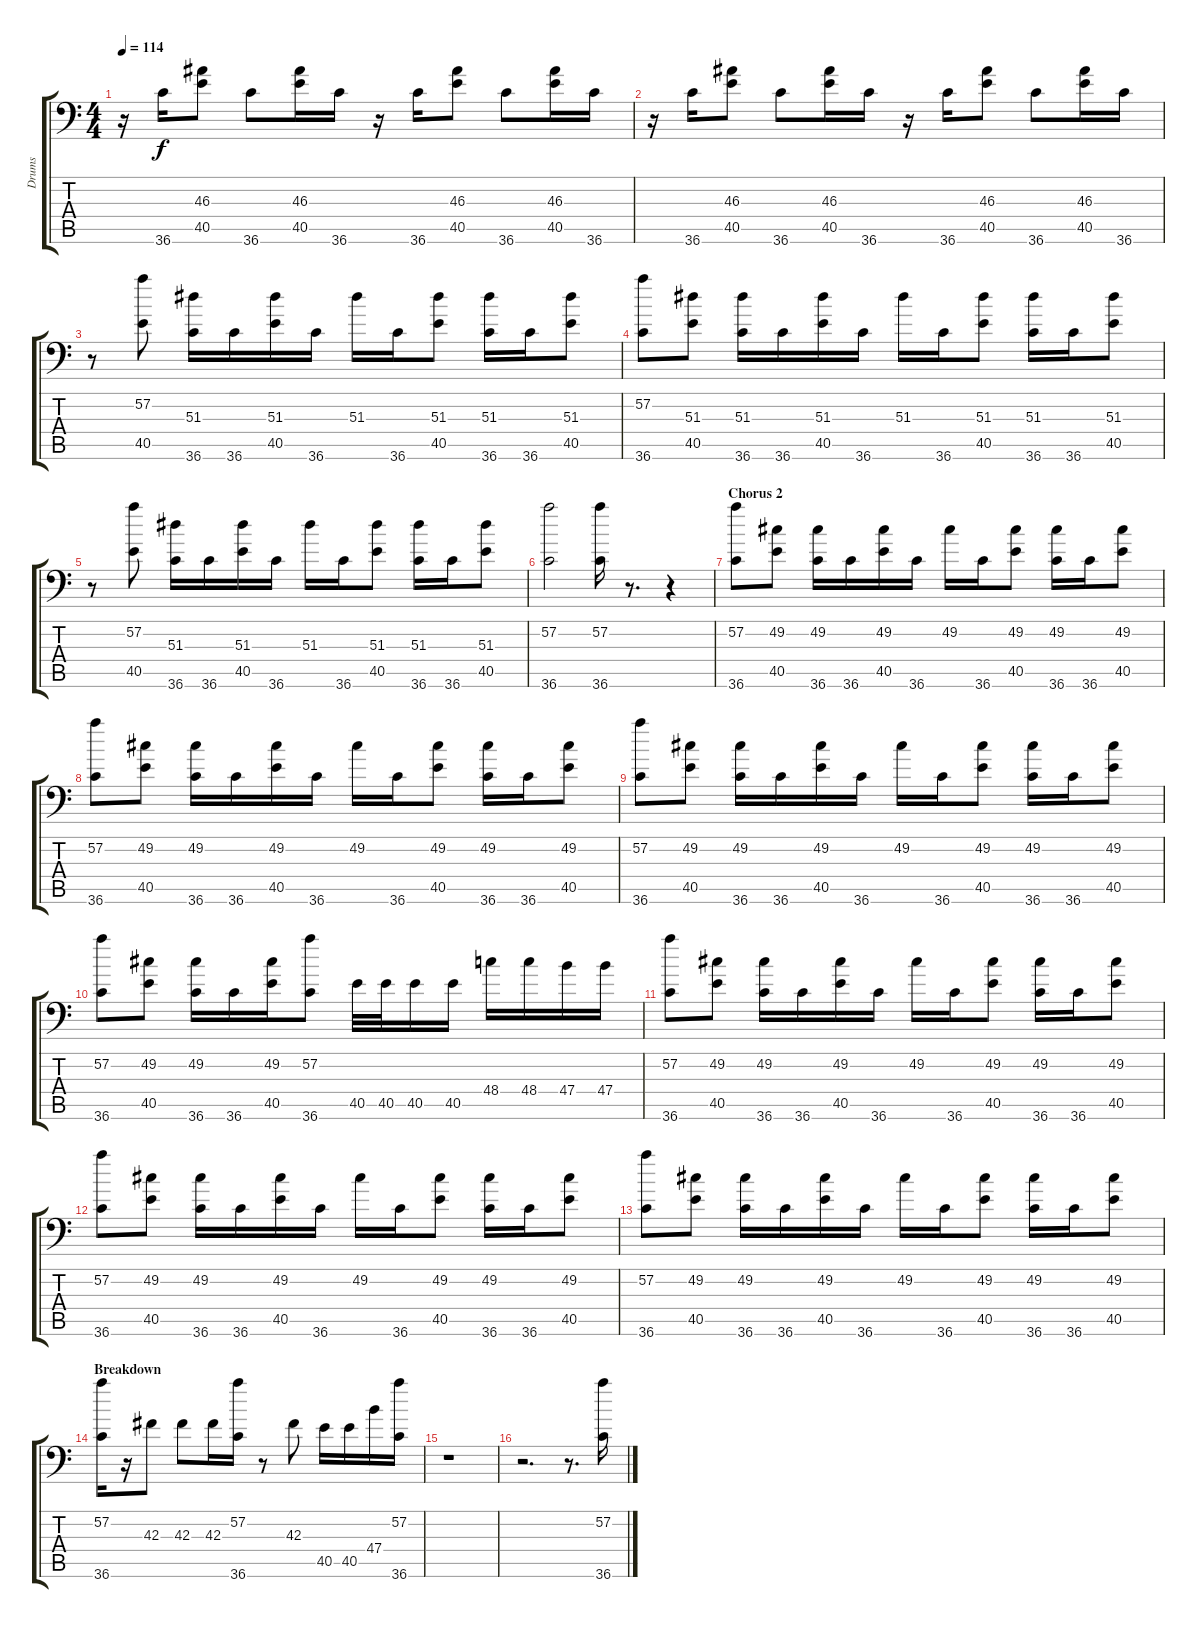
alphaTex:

\track ("Drums" "Drums") {instrument acousticgrandpiano}
\staff {score tabs}
\tuning (C-1 C-1 C-1 C-1 C-1 C-1) {hide}
\ts (4 4)
\tempo 114
\clef f4
\ks c
r.16{dy f} 36.6.16 (46.3 40.5).8 36.6.8 (46.3 40.5).16 36.6.16 r.16 36.6.16 (46.3 40.5).8 36.6.8 (46.3 40.5).16 36.6.16 |
r.16 36.6.16 (46.3 40.5).8 36.6.8 (46.3 40.5).16 36.6.16 r.16 36.6.16 (46.3 40.5).8 36.6.8 (46.3 40.5).16 36.6.16 |
r.8 (57.2 40.5).8 (51.3 36.6).16 36.6.16 (51.3 40.5).16 36.6.16 51.3.16 36.6.16 (51.3 40.5).8 (51.3 36.6).16 36.6.16 (51.3 40.5).8 |
(57.2 36.6).8 (51.3 40.5).8 (51.3 36.6).16 36.6.16 (51.3 40.5).16 36.6.16 51.3.16 36.6.16 (51.3 40.5).8 (51.3 36.6).16 36.6.16 (51.3 40.5).8 |
r.8 (57.2 40.5).8 (51.3 36.6).16 36.6.16 (51.3 40.5).16 36.6.16 51.3.16 36.6.16 (51.3 40.5).8 (51.3 36.6).16 36.6.16 (51.3 40.5).8 |
(57.2 36.6).2 (57.2 36.6).16 r.8{d} r.4 |
\section ("" "Chorus 2")
(57.2 36.6).8 (49.2 40.5).8 (49.2 36.6).16 36.6.16 (49.2 40.5).16 36.6.16 49.2.16 36.6.16 (49.2 40.5).8 (49.2 36.6).16 36.6.16 (49.2 40.5).8 |
(57.2 36.6).8 (49.2 40.5).8 (49.2 36.6).16 36.6.16 (49.2 40.5).16 36.6.16 49.2.16 36.6.16 (49.2 40.5).8 (49.2 36.6).16 36.6.16 (49.2 40.5).8 |
(57.2 36.6).8 (49.2 40.5).8 (49.2 36.6).16 36.6.16 (49.2 40.5).16 36.6.16 49.2.16 36.6.16 (49.2 40.5).8 (49.2 36.6).16 36.6.16 (49.2 40.5).8 |
(57.2 36.6).8 (49.2 40.5).8 (49.2 36.6).16 36.6.16 (49.2 40.5).16 (57.2 36.6).8 40.5.32 40.5.32 40.5.16 40.5.16 48.4.16 48.4.16 47.4.16 47.4.16 |
(57.2 36.6).8 (49.2 40.5).8 (49.2 36.6).16 36.6.16 (49.2 40.5).16 36.6.16 49.2.16 36.6.16 (49.2 40.5).8 (49.2 36.6).16 36.6.16 (49.2 40.5).8 |
(57.2 36.6).8 (49.2 40.5).8 (49.2 36.6).16 36.6.16 (49.2 40.5).16 36.6.16 49.2.16 36.6.16 (49.2 40.5).8 (49.2 36.6).16 36.6.16 (49.2 40.5).8 |
(57.2 36.6).8 (49.2 40.5).8 (49.2 36.6).16 36.6.16 (49.2 40.5).16 36.6.16 49.2.16 36.6.16 (49.2 40.5).8 (49.2 36.6).16 36.6.16 (49.2 40.5).8 |
\section ("" "Breakdown")
(57.2 36.6).16 r.16 42.3.8 42.3.8 42.3.16 (57.2 36.6).16 r.8 42.3.8 40.5.16 40.5.16 47.4.16 (57.2 36.6).16 |
r.1 |
r.2{d} r.8{d} (57.2 36.6).16
